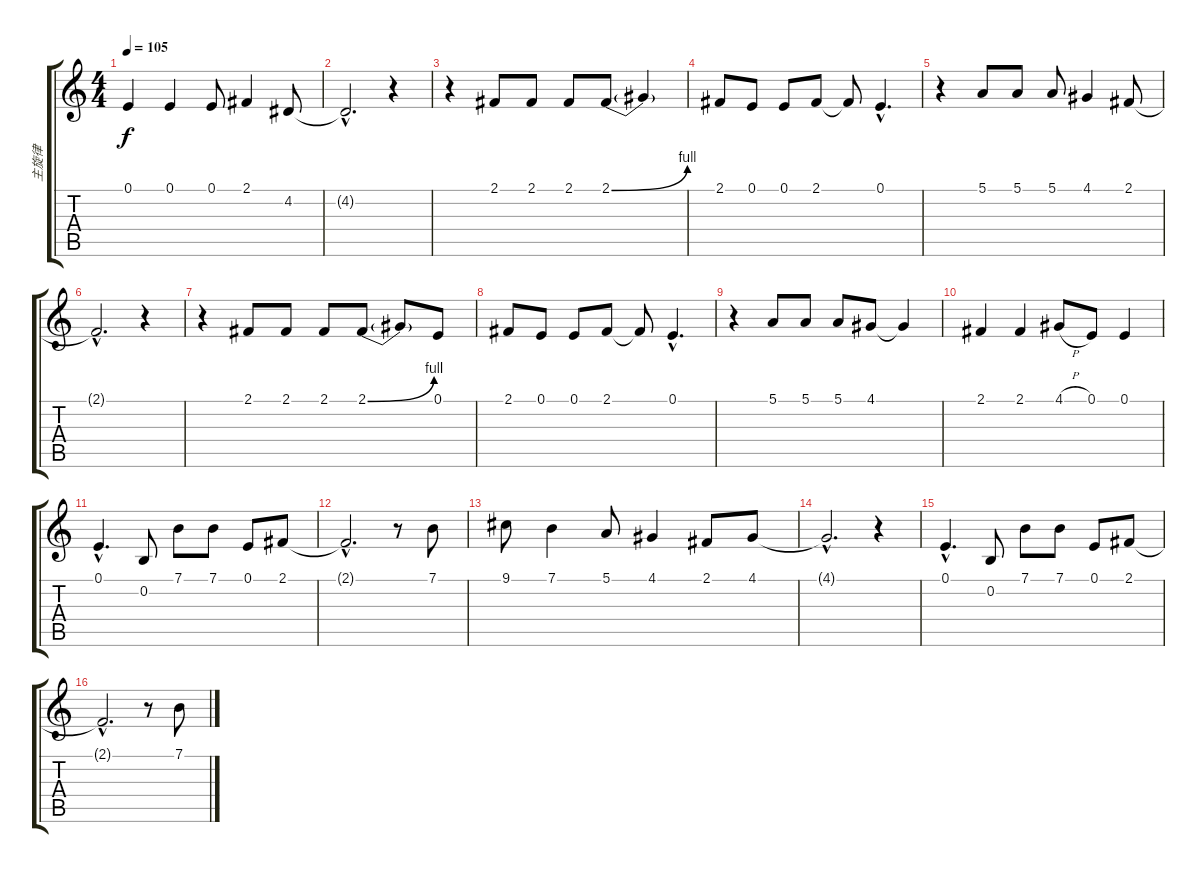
\track ("主旋律" "主旋律") {instrument stringensemble1}
\staff {score tabs}
\tuning (E4 B3 G3 D3 A2 E2) {hide}
\ts (4 4)
\tempo 105
\clef g2
\ks c
0.1.4{dy f} 0.1.4 0.1.8 2.1.4 4.2.8 |
4.2{hac t}.2{d} r.4 |
r.4 2.1.8 2.1.8 2.1.8 2.1{be (bend 0 0 60 4)}.8 2.1{t}.4 |
2.1.8 0.1.8 0.1.8 2.1.8 2.1{t}.8 0.1{hac}.4{d} |
r.4 5.1.8 5.1.8 5.1.8 4.1.4 2.1.8 |
2.1{hac t}.2{d} r.4 |
r.4 2.1.8 2.1.8 2.1.8 2.1{be (bend 0 0 60 4)}.8 2.1{t}.8 0.1.8 |
2.1.8 0.1.8 0.1.8 2.1.8 2.1{t}.8 0.1{hac}.4{d} |
r.4 5.1.8 5.1.8 5.1.8 4.1.8 4.1{t}.4 |
2.1.4 2.1.4 4.1{h}.8 0.1.8 0.1.4 |
0.1{hac}.4{d} 0.2.8 7.1.8 7.1.8 0.1.8 2.1.8 |
2.1{hac t}.2{d} r.8 7.1.8 |
9.1.8 7.1.4 5.1.8 4.1.4 2.1.8 4.1.8 |
4.1{hac t}.2{d} r.4 |
0.1{hac}.4{d} 0.2.8 7.1.8 7.1.8 0.1.8 2.1.8 |
2.1{hac t}.2{d} r.8 7.1.8
